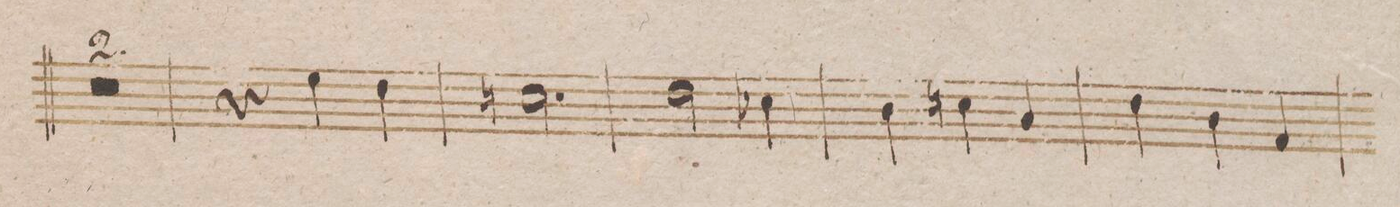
**kern	**dynam
*I"Violoncello	*
*clefF4	*
*k[b-e-]	*
*met(c)	*
*M3/4	*
1.r	.
=94	=94
=95	=95
4r	.
4G\	.
4F\	.
=96	=96
2.En\	.
=97	=97
2F\	.
4E-X\	.
=98	=98
4D\	.
4En\	.
4C/	.
=99	=99
4F\	.
4D\	.
4AA/	.
=100	=100
*-	*-
